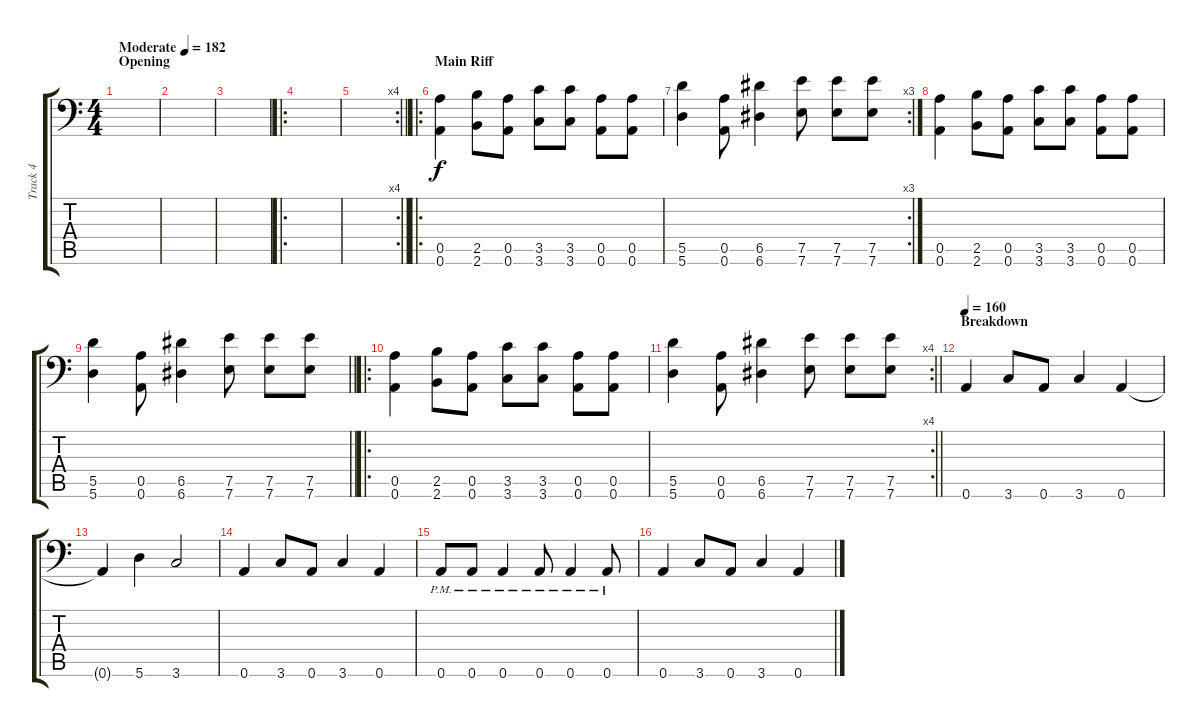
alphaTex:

\track ("Track 4" "Track 4") {instrument distortionguitar}
\staff {score tabs}
\tuning (E4 B3 G3 D3 A2 A1) {hide}
\ts (4 4)
\section ("" "Opening")
\tempo (182 "Moderate")
\clef f4
\ks c
|
|
|
\ro
|
\rc 4
\barLineRight lightlight
|
\ro
\section ("" "Main Riff")
(0.5 0.6).4 (2.5 2.6).8 (0.5 0.6).8 (3.5 3.6).8 (3.5 3.6).8 (0.5 0.6).8 (0.5 0.6).8 |
\rc 3
(5.5 5.6).4 (0.5 0.6).8 (6.5 6.6).4 (7.5 7.6).8 (7.5 7.6).8 (7.5 7.6).8 |
(0.5 0.6).4 (2.5 2.6).8 (0.5 0.6).8 (3.5 3.6).8 (3.5 3.6).8 (0.5 0.6).8 (0.5 0.6).8 |
\barLineRight lightlight
(5.5 5.6).4 (0.5 0.6).8 (6.5 6.6).4 (7.5 7.6).8 (7.5 7.6).8 (7.5 7.6).8 |
\ro
\section ("" "")
(0.5 0.6).4 (2.5 2.6).8 (0.5 0.6).8 (3.5 3.6).8 (3.5 3.6).8 (0.5 0.6).8 (0.5 0.6).8 |
\rc 4
\barLineRight lightlight
(5.5 5.6).4 (0.5 0.6).8 (6.5 6.6).4 (7.5 7.6).8 (7.5 7.6).8 (7.5 7.6).8 |
\section ("" "Breakdown")
\tempo 160
0.6.4 3.6.8 0.6.8 3.6.4 0.6.4 |
0.6{t}.4 5.6.4 3.6.2 |
0.6.4 3.6.8 0.6.8 3.6.4 0.6.4 |
0.6{pm}.8 0.6{pm}.8 0.6{pm}.4 0.6{pm}.8 0.6{pm}.4 0.6{pm}.8 |
0.6.4 3.6.8 0.6.8 3.6.4 0.6.4
